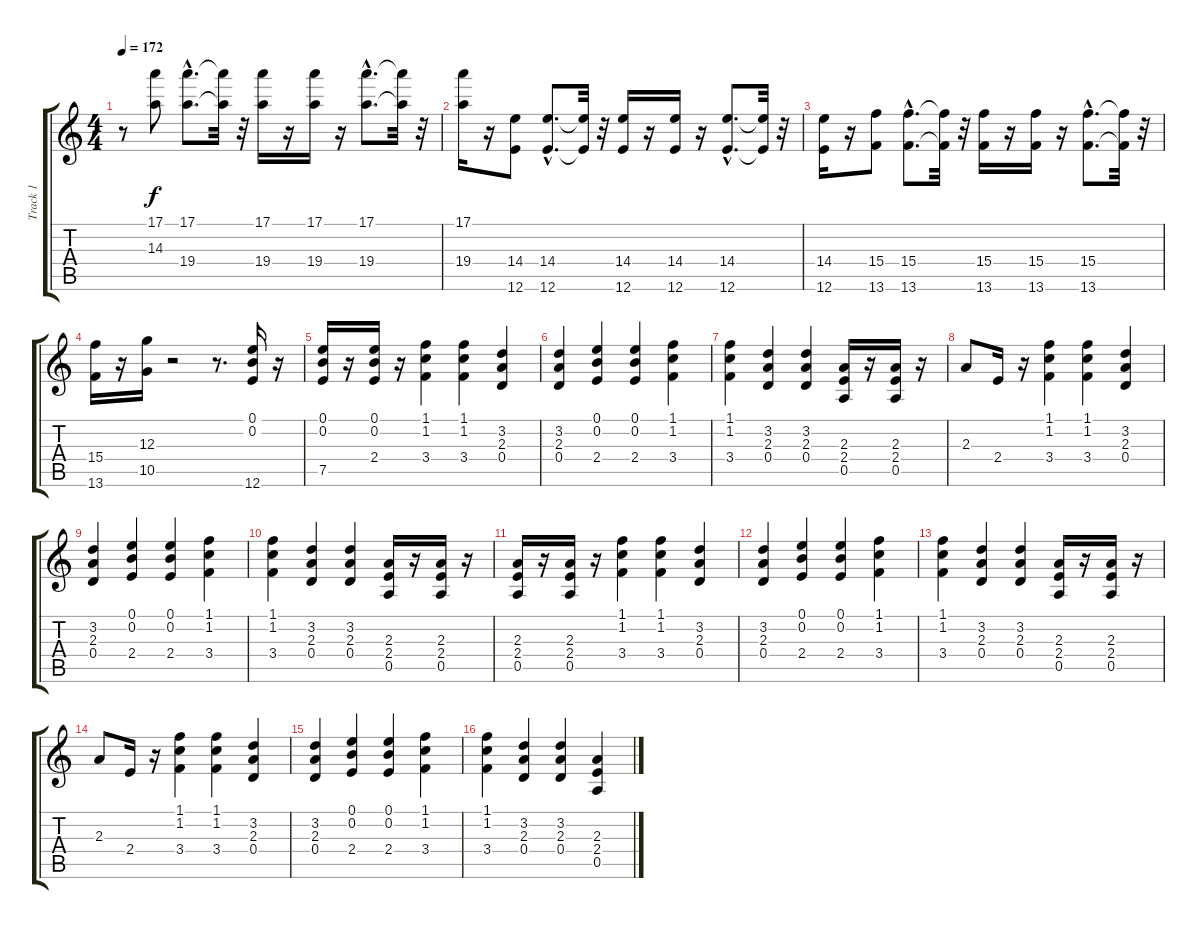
\track ("Track 1" "Track 1") {instrument distortionguitar}
\staff {score tabs}
\tuning (E4 B3 G3 D3 A2 E2) {hide}
\ts (4 4)
\tempo 172
\clef g2
\ks c
r.8{dy f} (17.1 14.3).8 (17.1{hac} 19.4{hac}).8{d} (17.1{t} 19.4{t}).32 r.32 (17.1 19.4).16 r.16 (17.1 19.4).16 r.16 (17.1{hac} 19.4{hac}).8{d} (17.1{t} 19.4{t}).32 r.32 |
(17.1 19.4).16 r.16 (14.4 12.6).8 (14.4{hac} 12.6{hac}).8{d} (14.4{t} 12.6{t}).32 r.32 (14.4 12.6).16 r.16 (14.4 12.6).16 r.16 (14.4{hac} 12.6{hac}).8{d} (14.4{t} 12.6{t}).32 r.32 |
(14.4 12.6).16 r.16 (15.4 13.6).8 (15.4{hac} 13.6{hac}).8{d} (15.4{t} 13.6{t}).32 r.32 (15.4 13.6).16 r.16 (15.4 13.6).16 r.16 (15.4{hac} 13.6{hac}).8{d} (15.4{t} 13.6{t}).32 r.32 |
(15.4 13.6).16 r.16 (12.3 10.5).16 r.2 r.8{d} (0.1 0.2 12.6).16 r.16 |
(0.1 0.2 7.5).16 r.16 (0.1 0.2 2.4).16 r.16 (1.1 1.2 3.4).4 (1.1 1.2 3.4).4 (3.2 2.3 0.4).4 |
(3.2 2.3 0.4).4 (0.1 0.2 2.4).4 (0.1 0.2 2.4).4 (1.1 1.2 3.4).4 |
(1.1 1.2 3.4).4 (3.2 2.3 0.4).4 (3.2 2.3 0.4).4 (2.3 2.4 0.5).16 r.16 (2.3 2.4 0.5).16 r.16 |
2.3.8 2.4.16 r.16 (1.1 1.2 3.4).4 (1.1 1.2 3.4).4 (3.2 2.3 0.4).4 |
(3.2 2.3 0.4).4 (0.1 0.2 2.4).4 (0.1 0.2 2.4).4 (1.1 1.2 3.4).4 |
(1.1 1.2 3.4).4 (3.2 2.3 0.4).4 (3.2 2.3 0.4).4 (2.3 2.4 0.5).16 r.16 (2.3 2.4 0.5).16 r.16 |
(2.3 2.4 0.5).16 r.16 (2.3 2.4 0.5).16 r.16 (1.1 1.2 3.4).4 (1.1 1.2 3.4).4 (3.2 2.3 0.4).4 |
(3.2 2.3 0.4).4 (0.1 0.2 2.4).4 (0.1 0.2 2.4).4 (1.1 1.2 3.4).4 |
(1.1 1.2 3.4).4 (3.2 2.3 0.4).4 (3.2 2.3 0.4).4 (2.3 2.4 0.5).16 r.16 (2.3 2.4 0.5).16 r.16 |
2.3.8 2.4.16 r.16 (1.1 1.2 3.4).4 (1.1 1.2 3.4).4 (3.2 2.3 0.4).4 |
(3.2 2.3 0.4).4 (0.1 0.2 2.4).4 (0.1 0.2 2.4).4 (1.1 1.2 3.4).4 |
(1.1 1.2 3.4).4 (3.2 2.3 0.4).4 (3.2 2.3 0.4).4 (2.3 2.4 0.5).4
